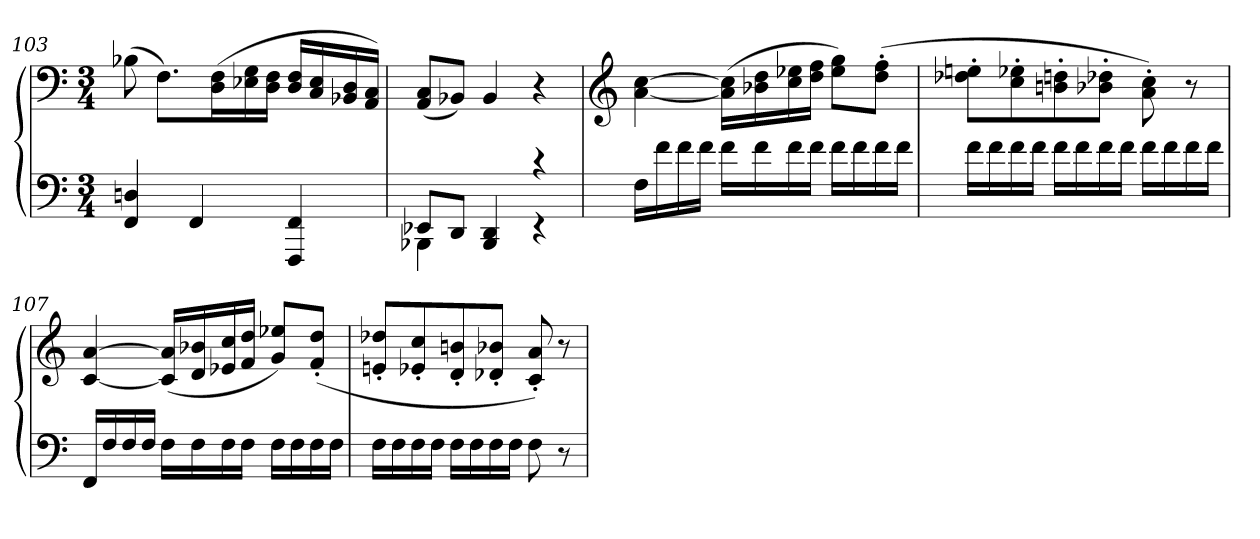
**kern	**kern
*part1	*part1
*staff2	*staff1
*clefF4	*clefF4
*k[]	*k[]
*C:	*C:
*M3/4	*M3/4
=103	=103
4FF/ 4Dni/	(>8B-X\
.	8.F\L)
4FF/	.
.	(>16D\ 16F\L
.	16E-X\ 16G\
.	16D\ 16F\JJ
4FFF/ 4FF/	16D/ 16F/LL
.	16C/ 16E-/
.	16BB-X/ 16D/
.	16AA/ 16C/JJ)
!!LO:LB:g=z
=104	=104
*^	*
8EE-X/L	4BBB-X\	(>8AA/ 8C/L
8DD/J	.	8BB-X/J)
4BBB-/ 4DD/	4ryy	4BB-/
4rc	4rEE	4r
*v	*v	*
!!LO:PB:g=z
=105	=105
*	*clefG2
16F\LL	[4a\ [4cc\
16f\	.
16f\	.
16f\JJ	.
16f\LL	(>16a\] 16cc\]LL
16f\	16b-X\ 16dd\
16f\	16cc\ 16ee-X\
16f\JJ	16dd\ 16ff\JJ
16f\LL	8ee-\ 8gg\L)
16f\	.
16f\	(>8dd\'> 8ff\'>J
16f\JJ	.
=106	=106
16f\LL	8dd-X\'> 8een\'>L
16f\	.
16f\	8cc\'> 8ee-X\'>
16f\JJ	.
16f\LL	8bn\'> 8ddn\'>
16f\	.
16f\	8b-X\'> 8dd-X\'>J
16f\JJ	.
16f\LL	8a\'> 8cc\'>)
16f\	.
16f\	8r
16f\JJ	.
=107	=107
16FF/LL	[4c/ [4a/
16F/	.
16F/	.
16F/JJ	.
16F\LL	(<16c/] 16a/]LL
16F\	16d/ 16b-X/
16F\	16e-X/ 16cc/
16F\JJ	16f/ 16dd/JJ
16F\LL	8g/ 8ee-X/L)
16F\	.
16F\	(<8f/'< 8dd/'<J
16F\JJ	.
!!LO:PB:g=z
=108	=108
16F\LL	8en/'< 8dd-X/'<L
16F\	.
16F\	8e-X/'< 8cc/'<
16F\JJ	.
16F\LL	8d/'< 8bn/'<
16F\	.
16F\	8d-X/'< 8b-X/'<J
16F\JJ	.
8F\	8c/'< 8a/'<)
8r	8r
=	=
*-	*-
